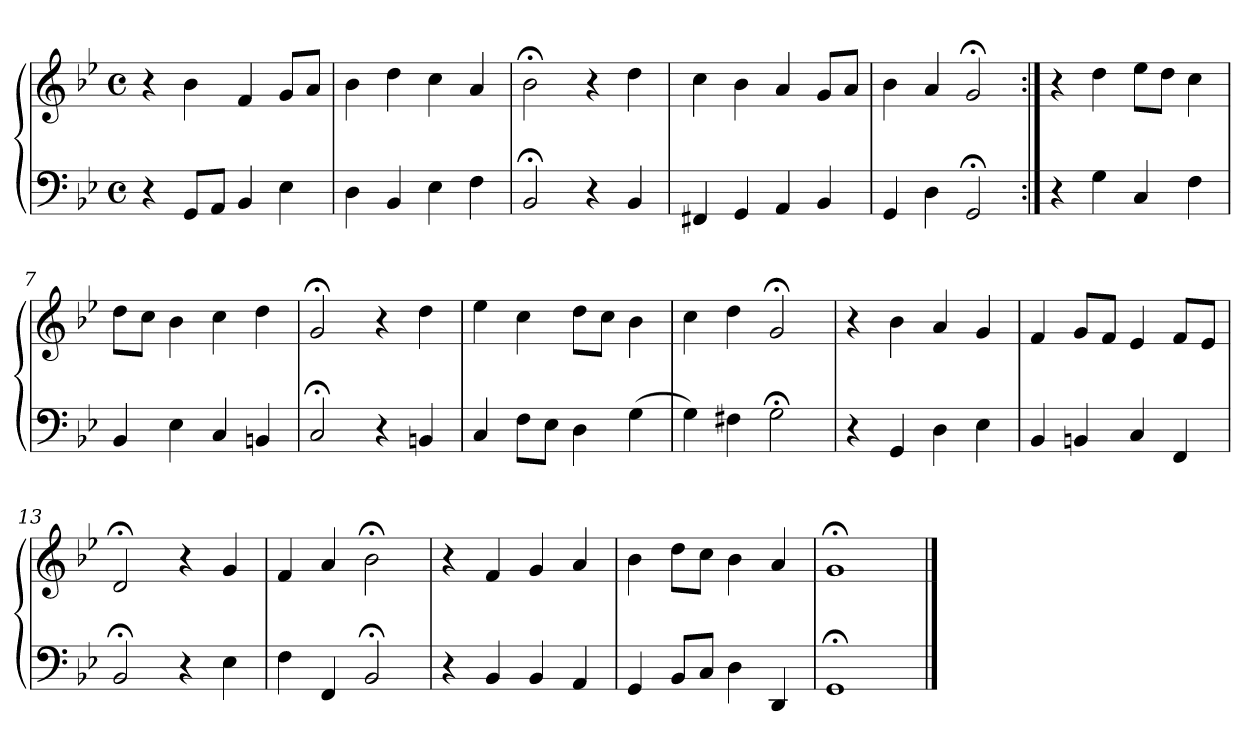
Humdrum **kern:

**kern	**kern
*part1	*part1
*staff2	*staff1
*clefF4	*clefG2
*k[b-e-]	*k[b-e-]
*M4/4	*M4/4
*met(c)	*met(c)
=1	=1
4r	4r
8GGL	4b-
8AAJ	.
4BB-	4f
4E-	8gL
.	8aJ
=2	=2
4D	4b-
4BB-	4dd
4E-	4cc
4F	4a
=3	=3
2BB-;<	2b-;<
4r	4r
4BB-	4dd
=4	=4
4FF#X	4cc
4GG	4b-
4AA	4a
4BB-	8gL
.	8aJ
=5	=5
4GG	4b-
4D	4a
2GG;<	2g;<
=6:|!	=6:|!
4r	4r
4G	4dd
4C	8ee-L
.	8ddJ
4F	4cc
!!LO:LB:g=z
=7	=7
4BB-	8ddL
.	8ccJ
4E-	4b-
4C	4cc
4BBn	4dd
=8	=8
2C;<	2g;<
4r	4r
4BBn	4dd
=9	=9
4C	4ee-
8FL	4cc
8E-J	.
4D	8ddL
.	8ccJ
(4G	4b-
=10	=10
4G)	4cc
4F#X	4dd
2G;<	2g;<
=11	=11
4r	4r
4GG	4b-
4D	4a
4E-	4g
=12	=12
4BB-	4f
4BBn	8gL
.	8fJ
4C	4e-
4FF	8fL
.	8e-J
=13	=13
2BB-;<	2d;<
4r	4r
4E-	4g
!!LO:LB:g=z
=14	=14
4F	4f
4FF	4a
2BB-;<	2b-;<
=15	=15
4r	4r
4BB-	4f
4BB-	4g
4AA	4a
=16	=16
4GG	4b-
8BB-L	8ddL
8CJ	8ccJ
4D	4b-
4DD	4a
=17	=17
1GG;<	1g;<
==	==
*-	*-
